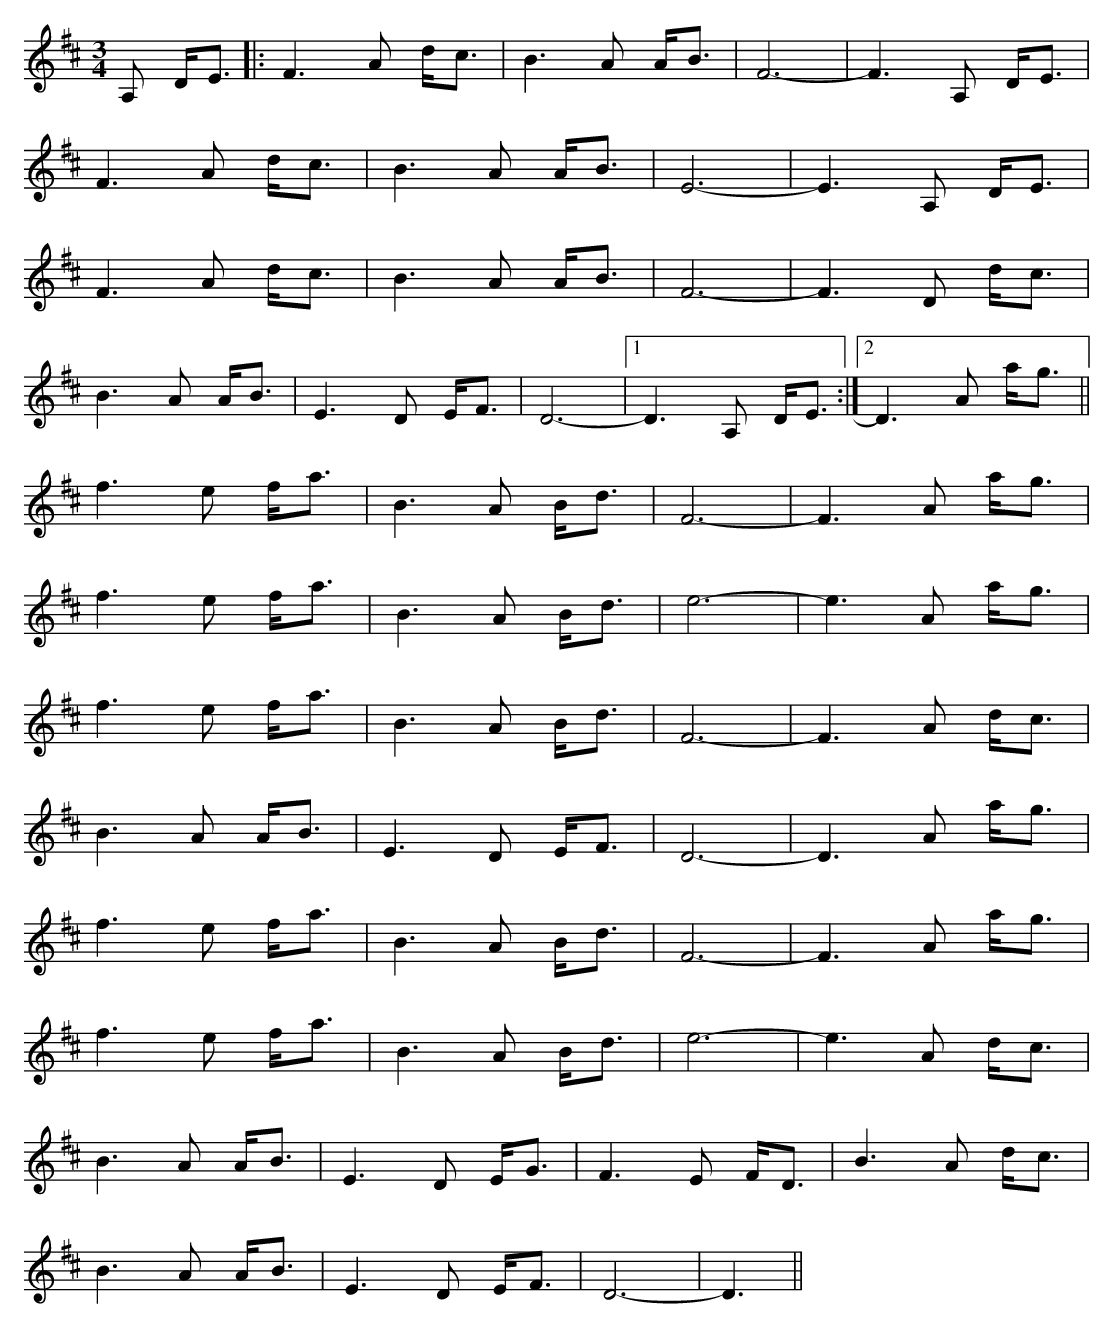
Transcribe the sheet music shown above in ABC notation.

X:1
M:3/4
K:D
A, D<E|:F3 A d<c|B3 A A<B|F6-|F3 A, D<E|
F3 A d<c|B3 A A<B|E6-|E3 A, D<E|
F3 A d<c|B3 A A<B|F6-|F3 D d<c|
B3 A A<B|E3 D E<F|D6-|1 D3 A, D<E:|2 D3 A a<g||
f3 e f<a|B3 A B<d|F6-|F3 A a<g|
f3 e f<a|B3 A B<d|e6-|e3 A a<g|
f3 e f<a|B3 A B<d|F6-|F3 A d<c|
B3 A A<B|E3 D E<F|D6-|D3 A a<g|
f3 e f<a|B3 A B<d|F6-|F3 A a<g|
f3 e f<a|B3 A B<d|e6-|e3 A d<c|
B3 A A<B|E3 D E<G|F3 E F<D|B3 A d<c|
B3 A A<B|E3 D E<F|D6-|D3||
